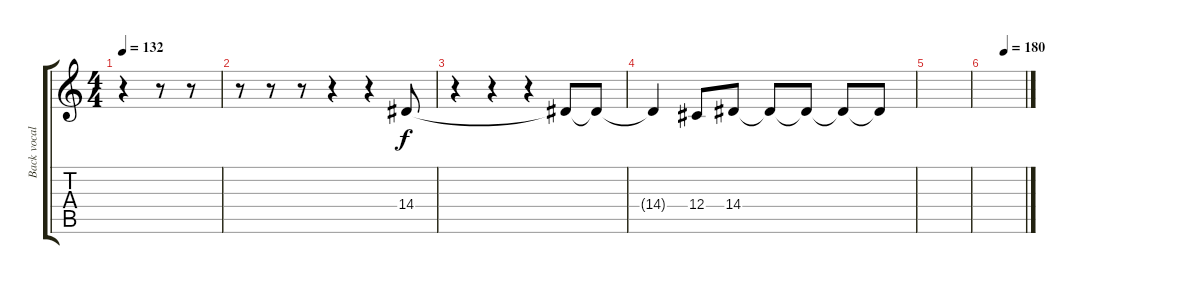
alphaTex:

\track ("Back vocals" "Back vocal") {instrument choiraahs}
\staff {score tabs}
\tuning (Eb4 Bb3 Gb3 Db3 Ab2 Eb2) {hide}
\ts (4 4)
\tempo 132
\clef g2
\ks c
r.4{dy f} r.8 r.8 |
r.8 r.8 r.8 r.4 r.4 14.4.8 |
r.4 r.4 r.4 14.4{t}.8 14.4{t}.8 |
14.4{t}.4 12.4.8 14.4.8 14.4{t}.8 14.4{t}.8 14.4{t}.8 14.4{t}.8 |
|
\tempo (180 0.5)
